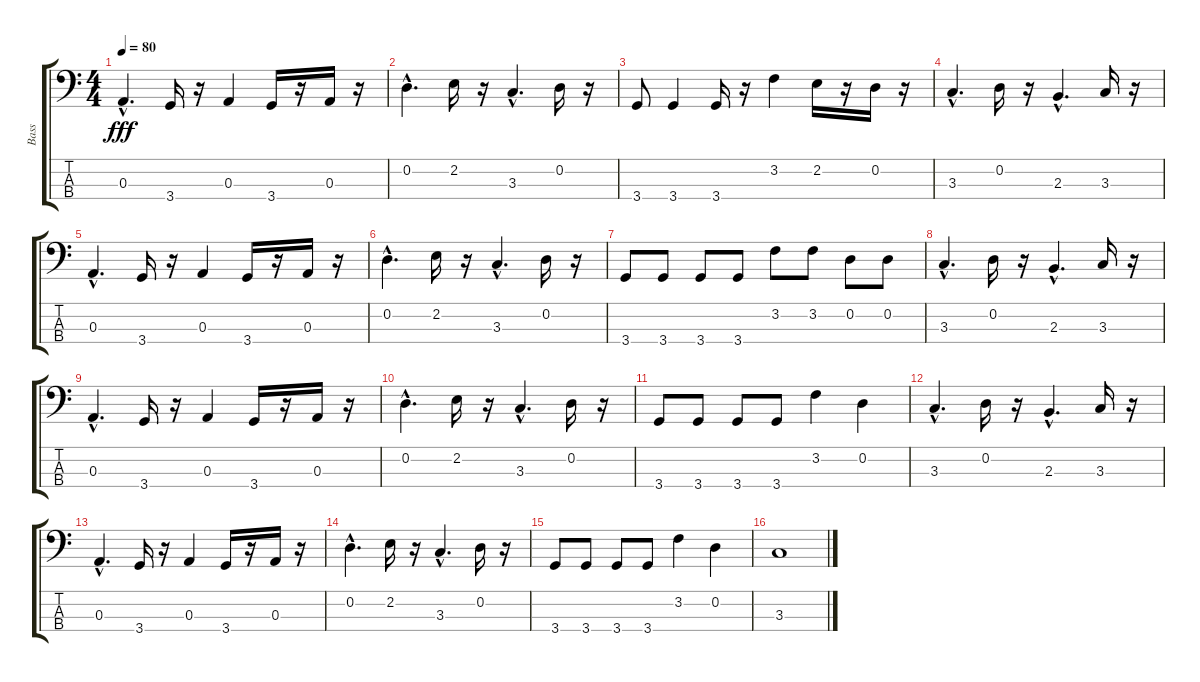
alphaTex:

\track ("Bass" "Bass") {instrument electricbassfinger}
\staff {score tabs}
\tuning (G2 D2 A1 E1) {hide}
\ts (4 4)
\tempo 80
\clef f4
\ks c
0.3{hac}.4{d dy fff} 3.4.16 r.16 0.3.4 3.4.16 r.16 0.3.16 r.16 |
0.2{hac}.4{d} 2.2.16 r.16 3.3{hac}.4{d} 0.2.16 r.16 |
3.4.8 3.4.4 3.4.16 r.16 3.2.4 2.2.16 r.16 0.2.16 r.16 |
3.3{hac}.4{d} 0.2.16 r.16 2.3{hac}.4{d} 3.3.16 r.16 |
0.3{hac}.4{d} 3.4.16 r.16 0.3.4 3.4.16 r.16 0.3.16 r.16 |
0.2{hac}.4{d} 2.2.16 r.16 3.3{hac}.4{d} 0.2.16 r.16 |
3.4.8 3.4.8 3.4.8 3.4.8 3.2.8 3.2.8 0.2.8 0.2.8 |
3.3{hac}.4{d} 0.2.16 r.16 2.3{hac}.4{d} 3.3.16 r.16 |
0.3{hac}.4{d} 3.4.16 r.16 0.3.4 3.4.16 r.16 0.3.16 r.16 |
0.2{hac}.4{d} 2.2.16 r.16 3.3{hac}.4{d} 0.2.16 r.16 |
3.4.8 3.4.8 3.4.8 3.4.8 3.2.4 0.2.4 |
3.3{hac}.4{d} 0.2.16 r.16 2.3{hac}.4{d} 3.3.16 r.16 |
0.3{hac}.4{d} 3.4.16 r.16 0.3.4 3.4.16 r.16 0.3.16 r.16 |
0.2{hac}.4{d} 2.2.16 r.16 3.3{hac}.4{d} 0.2.16 r.16 |
3.4.8 3.4.8 3.4.8 3.4.8 3.2.4 0.2.4 |
3.3.1
